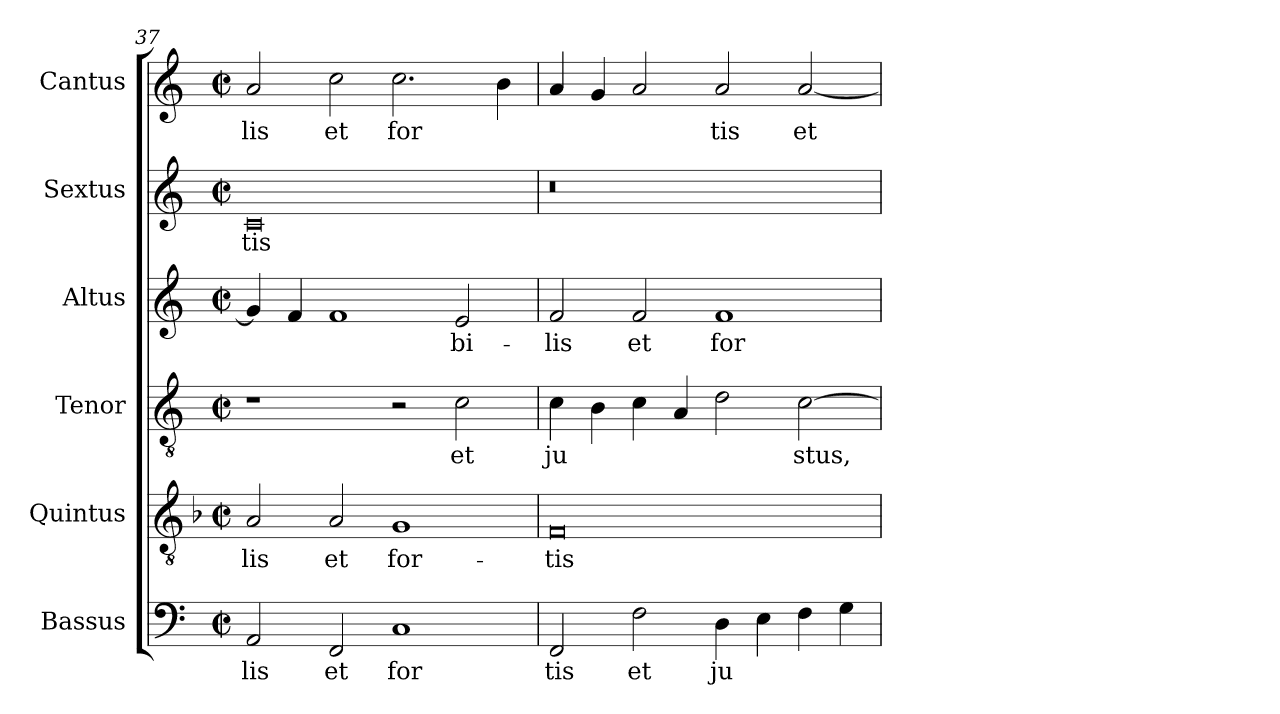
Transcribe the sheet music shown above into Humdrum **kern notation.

**kern	**text	**kern	**text	**kern	**text	**kern	**text	**kern	**text	**kern	**text
*part6	*part6	*part5	*part5	*part4	*part4	*part3	*part3	*part2	*part2	*part1	*part1
*staff6	*staff6	*staff5	*staff5	*staff4	*staff4	*staff3	*staff3	*staff2	*staff2	*staff1	*staff1
*I"Bassus	*	*I"Quintus	*	*I"Tenor	*	*I"Altus	*	*I"Sextus	*	*I"Cantus	*
*clefF4	*	*clefGv2	*	*clefGv2	*	*clefG2	*	*clefG2	*	*clefG2	*
*k[]	*	*k[b-]	*	*k[]	*	*k[]	*	*k[]	*	*k[]	*
*C:	*	*F:	*	*C:	*	*C:	*	*C:	*	*C:	*
*M2/2	*	*M2/2	*	*M2/2	*	*M2/2	*	*M2/2	*	*M2/2	*
*met(c|)	*	*met(c|)	*	*met(c|)	*	*met(c|)	*	*met(c|)	*	*met(c|)	*
=37	=37	=37	=37	=37	=37	=37	=37	=37	=37	=37	=37
!	!LO:LY:b	!	!LO:LY:b:cj	!	!	!	!LO:LY:b:cj	!	!LO:LY:b:cj	!	!LO:LY:b:cj
2AA/	lis	2A/	-lis	1r	.	4g/]	--	0c	-tis	2a/	lis
!	!	!	!	!	!	!	!LO:LY:b:cj	!	!	!	!
.	.	.	.	.	.	4f/	--	.	.	.	.
!	!LO:LY:b	!	!LO:LY:b:cj	!	!	!	!LO:LY:b:cj	!	!	!	!LO:LY:b:cj
2FF/	et	2A/	et	.	.	1f	--	.	.	2cc\	et
!	!LO:LY:b	!	!LO:LY:b:cj	!	!	!	!	!	!	!	!LO:LY:b:cj
1C	for	1G	for-	2r	.	.	.	.	.	2.cc\	for
!	!	!	!	!	!LO:LY:b:cj	!	!LO:LY:b:cj	!	!	!	!
.	.	.	.	2c\	et	2e/	-bi-	.	.	.	.
!	!	!	!	!	!	!	!	!	!	!	!LO:LY:b:cj
.	.	.	.	.	.	.	.	.	.	4b\	.
=38	=38	=38	=38	=38	=38	=38	=38	=38	=38	=38	=38
!	!LO:LY:b	!	!LO:LY:b:cj	!	!LO:LY:b:cj	!	!LO:LY:b:cj	!	!	!	!LO:LY:b:cj
2FF/	tis	0F	-tis	4c\	ju	2f/	-lis	0r	.	4a/	.
!	!	!	!	!	!LO:LY:b:cj	!	!	!	!	!	!LO:LY:b:cj
.	.	.	.	4B\	.	.	.	.	.	4g/	.
!	!LO:LY:b	!	!	!	!LO:LY:b:cj	!	!LO:LY:b:cj	!	!	!	!LO:LY:b:cj
2F\	et	.	.	4c\	.	2f/	et	.	.	2a/	.
!	!	!	!	!	!LO:LY:b:cj	!	!	!	!	!	!
.	.	.	.	4A/	.	.	.	.	.	.	.
!	!LO:LY:b	!	!	!	!LO:LY:b:cj	!	!LO:LY:b:cj	!	!	!	!LO:LY:b:cj
4D\	ju	.	.	2d\	.	1f	for-	.	.	2a/	tis
!	!LO:LY:b	!	!	!	!	!	!	!	!	!	!
4E\	.	.	.	.	.	.	.	.	.	.	.
!	!LO:LY:b	!	!	!	!LO:LY:b:cj	!	!	!	!	!	!LO:LY:b:cj
4F\	.	.	.	[<2c\	stus,	.	.	.	.	[<2a/	et
!	!LO:LY:b	!	!	!	!	!	!	!	!	!	!
4G\	.	.	.	.	.	.	.	.	.	.	.
=	=	=	=	=	=	=	=	=	=	=	=
*-	*-	*-	*-	*-	*-	*-	*-	*-	*-	*-	*-
